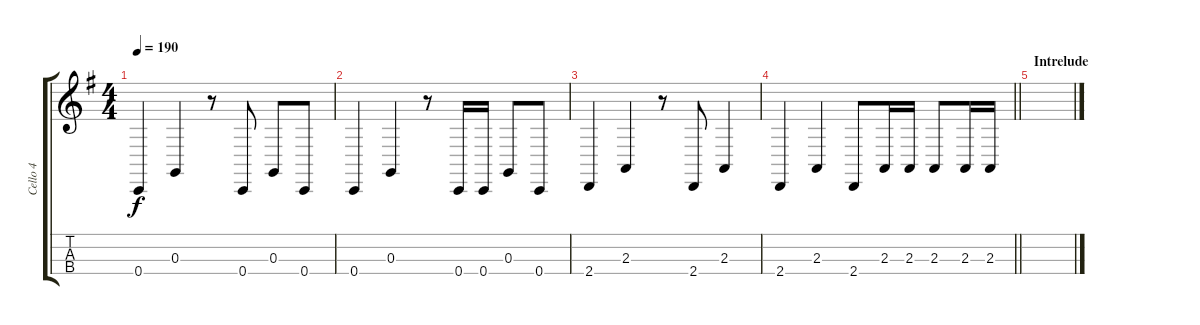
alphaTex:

\track ("Cello 4" "Cello 4") {instrument cello}
\staff {score tabs}
\tuning (A3 D3 G2 C2) {hide}
\ts (4 4)
\tempo 190
\clef g2
\ks g
0.4.4{dy f} 0.3.4 r.8 0.4.8 0.3.8 0.4.8 |
0.4.4 0.3.4 r.8 0.4.16 0.4.16 0.3.8 0.4.8 |
2.4.4 2.3.4 r.8 2.4.8 2.3.4 |
\barLineRight lightlight
2.4.4 2.3.4 2.4.8 2.3.16 2.3.16 2.3.8 2.3.16 2.3.16 |
\section ("" "Intrelude")
